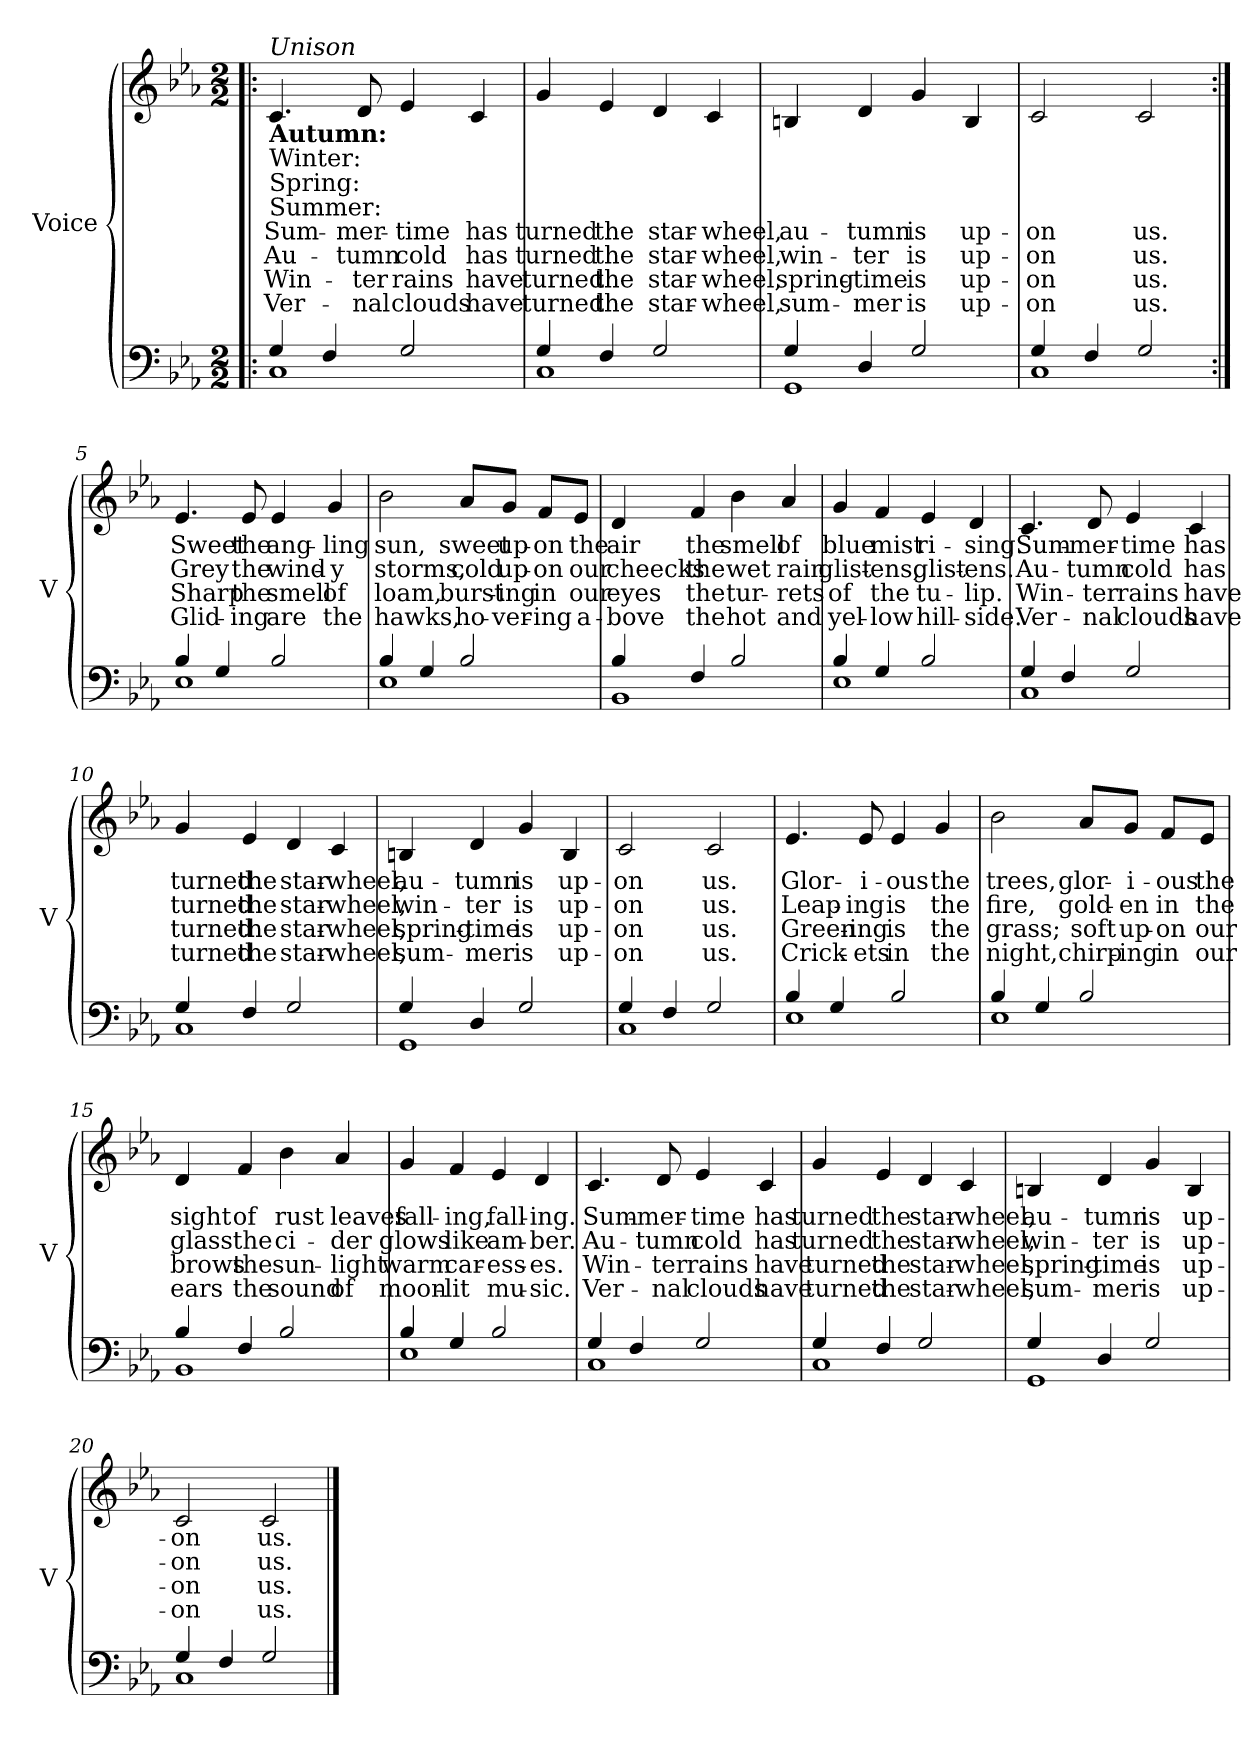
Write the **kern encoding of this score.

**kern	**kern	**text	**text	**text	**text
*part2	*part1	*part1	*part1	*part1	*part1
*staff2	*staff1	*staff1	*staff1	*staff1	*staff1
*I"Voice	*I"Voice	*	*	*	*
*I'V	*I'V	*	*	*	*
*clefF4	*clefG2	*	*	*	*
*k[b-e-a-]	*k[b-e-a-]	*	*	*	*
*M2/2	*M2/2	*	*	*	*
*MM160	*MM160	*	*	*	*
=1!|:	=1!|:	=1!|:	=1!|:	=1!|:	=1!|:
*^	*	*	*	*	*
!	!	!LO:TX:a:i:t=Unison	!	!	!	!
!	!	!LO:TX:b:B:t=Autumn&colon;	!	!	!	!
!	!	!LO:TX:b:t=Winter&colon;	!	!	!	!
!	!	!LO:TX:b:t=Spring&colon;	!	!	!	!
!	!	!LO:TX:b:t=Summer&colon;	!	!	!	!
!	!	!	!LO:LY:b	!LO:LY:b	!LO:LY:b	!LO:LY:b
4G/	1C	4.c/	Sum-	Au-	Win-	Ver-
4F/	.	.	.	.	.	.
!	!	!	!LO:LY:b	!LO:LY:b	!LO:LY:b	!LO:LY:b
.	.	8d/	-mer-	-tumn	-ter	-nal
!	!	!	!LO:LY:b	!LO:LY:b	!LO:LY:b	!LO:LY:b
2G/	.	4e-/	-time	cold	rains	clouds
!	!	!	!LO:LY:b	!LO:LY:b	!LO:LY:b	!LO:LY:b
.	.	4c/	has	has	have	have
=2	=2	=2	=2	=2	=2	=2
!	!	!	!LO:LY:b	!LO:LY:b	!LO:LY:b	!LO:LY:b
4G/	1C	4g/	turned	turned	turned	turned
!	!	!	!LO:LY:b	!LO:LY:b	!LO:LY:b	!LO:LY:b
4F/	.	4e-/	the	the	the	the
!	!	!	!LO:LY:b	!LO:LY:b	!LO:LY:b	!LO:LY:b
2G/	.	4d/	star-	star-	star-	star-
!	!	!	!LO:LY:b	!LO:LY:b	!LO:LY:b	!LO:LY:b
.	.	4c/	-wheel,	-wheel,	-wheel,	-wheel,
=3	=3	=3	=3	=3	=3	=3
!	!	!	!LO:LY:b	!LO:LY:b	!LO:LY:b	!LO:LY:b
4G/	1GG	4Bn/	au-	win-	spring-	sum-
!	!	!	!LO:LY:b	!LO:LY:b	!LO:LY:b	!LO:LY:b
4D/	.	4d/	-tumn	-ter	-time	-mer
!	!	!	!LO:LY:b	!LO:LY:b	!LO:LY:b	!LO:LY:b
2G/	.	4g/	is	is	is	is
!	!	!	!LO:LY:b	!LO:LY:b	!LO:LY:b	!LO:LY:b
.	.	4B/	up-	up-	up-	up-
!!LO:LB:g=z
=4	=4	=4	=4	=4	=4	=4
!	!	!	!LO:LY:b	!LO:LY:b	!LO:LY:b	!LO:LY:b
4G/	1C	2c/	-on	-on	-on	-on
4F/	.	.	.	.	.	.
!	!	!	!LO:LY:b	!LO:LY:b	!LO:LY:b	!LO:LY:b
2G/	.	2c/	us.	us.	us.	us.
=5:|!	=5:|!	=5:|!	=5:|!	=5:|!	=5:|!	=5:|!
!	!	!	!LO:LY:b	!LO:LY:b	!LO:LY:b	!LO:LY:b
4B-/	1E-	4.e-/	Sweet	Grey	Sharp	Glid-
4G/	.	.	.	.	.	.
!	!	!	!LO:LY:b	!LO:LY:b	!LO:LY:b	!LO:LY:b
.	.	8e-/	the	the	the	-ing
!	!	!	!LO:LY:b	!LO:LY:b	!LO:LY:b	!LO:LY:b
2B-/	.	4e-/	ang-	wind-	smell	are
!	!	!	!LO:LY:b	!LO:LY:b	!LO:LY:b	!LO:LY:b
.	.	4g/	-ling	-y	of	the
=6	=6	=6	=6	=6	=6	=6
!	!	!	!LO:LY:b	!LO:LY:b	!LO:LY:b	!LO:LY:b
4B-/	1E-	2b-\	sun,	storms,	loam,	hawks,
4G/	.	.	.	.	.	.
!	!	!	!LO:LY:b	!LO:LY:b	!LO:LY:b	!LO:LY:b
2B-/	.	8a-/L	sweet	cold	burst-	ho-
!	!	!	!LO:LY:b	!LO:LY:b	!LO:LY:b	!LO:LY:b
.	.	8g/J	up-	up-	-ing	-ver-
!	!	!	!LO:LY:b	!LO:LY:b	!LO:LY:b	!LO:LY:b
.	.	8f/L	-on	-on	in	-ing
!	!	!	!LO:LY:b	!LO:LY:b	!LO:LY:b	!LO:LY:b
.	.	8e-/J	the	our	our	a-
!!LO:LB:g=z
=7	=7	=7	=7	=7	=7	=7
!	!	!	!LO:LY:b	!LO:LY:b	!LO:LY:b	!LO:LY:b
4B-/	1BB-	4d/	air	cheecks	eyes	-bove
!	!	!	!LO:LY:b	!LO:LY:b	!LO:LY:b	!LO:LY:b
4F/	.	4f/	the	the	the	the
!	!	!	!LO:LY:b	!LO:LY:b	!LO:LY:b	!LO:LY:b
2B-/	.	4b-\	smell	wet	tur-	hot
!	!	!	!LO:LY:b	!LO:LY:b	!LO:LY:b	!LO:LY:b
.	.	4a-/	of	rain	-rets	and
=8	=8	=8	=8	=8	=8	=8
!	!	!	!LO:LY:b	!LO:LY:b	!LO:LY:b	!LO:LY:b
4B-/	1E-	4g/	blue	glist-	of	yel-
!	!	!	!LO:LY:b	!LO:LY:b	!LO:LY:b	!LO:LY:b
4G/	.	4f/	mist	-ens,	the	-low
!	!	!	!LO:LY:b	!LO:LY:b	!LO:LY:b	!LO:LY:b
2B-/	.	4e-/	ri-	glist-	tu-	hill-
!	!	!	!LO:LY:b	!LO:LY:b	!LO:LY:b	!LO:LY:b
.	.	4d/	-sing.	-ens.	-lip.	-side.
=9	=9	=9	=9	=9	=9	=9
!	!	!	!LO:LY:b	!LO:LY:b	!LO:LY:b	!LO:LY:b
4G/	1C	4.c/	Sum-	Au-	Win-	Ver-
4F/	.	.	.	.	.	.
!	!	!	!LO:LY:b	!LO:LY:b	!LO:LY:b	!LO:LY:b
.	.	8d/	-mer-	-tumn	-ter	-nal
!	!	!	!LO:LY:b	!LO:LY:b	!LO:LY:b	!LO:LY:b
2G/	.	4e-/	-time	cold	rains	clouds
!	!	!	!LO:LY:b	!LO:LY:b	!LO:LY:b	!LO:LY:b
.	.	4c/	has	has	have	have
!!LO:PB:g=z
=10	=10	=10	=10	=10	=10	=10
!	!	!	!LO:LY:b	!LO:LY:b	!LO:LY:b	!LO:LY:b
4G/	1C	4g/	turned	turned	turned	turned
!	!	!	!LO:LY:b	!LO:LY:b	!LO:LY:b	!LO:LY:b
4F/	.	4e-/	the	the	the	the
!	!	!	!LO:LY:b	!LO:LY:b	!LO:LY:b	!LO:LY:b
2G/	.	4d/	star-	star-	star-	star-
!	!	!	!LO:LY:b	!LO:LY:b	!LO:LY:b	!LO:LY:b
.	.	4c/	-wheel,	-wheel,	-wheel,	-wheel,
=11	=11	=11	=11	=11	=11	=11
!	!	!	!LO:LY:b	!LO:LY:b	!LO:LY:b	!LO:LY:b
4G/	1GG	4Bn/	au-	win-	spring-	sum-
!	!	!	!LO:LY:b	!LO:LY:b	!LO:LY:b	!LO:LY:b
4D/	.	4d/	-tumn	-ter	-time	-mer
!	!	!	!LO:LY:b	!LO:LY:b	!LO:LY:b	!LO:LY:b
2G/	.	4g/	is	is	is	is
!	!	!	!LO:LY:b	!LO:LY:b	!LO:LY:b	!LO:LY:b
.	.	4B/	up-	up-	up-	up-
=12	=12	=12	=12	=12	=12	=12
!	!	!	!LO:LY:b	!LO:LY:b	!LO:LY:b	!LO:LY:b
4G/	1C	2c/	-on	-on	-on	-on
4F/	.	.	.	.	.	.
!	!	!	!LO:LY:b	!LO:LY:b	!LO:LY:b	!LO:LY:b
2G/	.	2c/	us.	us.	us.	us.
=13	=13	=13	=13	=13	=13	=13
!	!	!	!LO:LY:b	!LO:LY:b	!LO:LY:b	!LO:LY:b
4B-/	1E-	4.e-/	Glor-	Leap-	Green-	Crick-
4G/	.	.	.	.	.	.
!	!	!	!LO:LY:b	!LO:LY:b	!LO:LY:b	!LO:LY:b
.	.	8e-/	-i-	-ing	-ing	-ets
!	!	!	!LO:LY:b	!LO:LY:b	!LO:LY:b	!LO:LY:b
2B-/	.	4e-/	-ous	is	is	in
!	!	!	!LO:LY:b	!LO:LY:b	!LO:LY:b	!LO:LY:b
.	.	4g/	the	the	the	the
!!LO:LB:g=z
=14	=14	=14	=14	=14	=14	=14
!	!	!	!LO:LY:b	!LO:LY:b	!LO:LY:b	!LO:LY:b
4B-/	1E-	2b-\	trees,	fire,	grass;	night,
4G/	.	.	.	.	.	.
!	!	!	!LO:LY:b	!LO:LY:b	!LO:LY:b	!LO:LY:b
2B-/	.	8a-/L	glor-	gold-	soft	chirp-
!	!	!	!LO:LY:b	!LO:LY:b	!LO:LY:b	!LO:LY:b
.	.	8g/J	-i-	-en	up-	-ing
!	!	!	!LO:LY:b	!LO:LY:b	!LO:LY:b	!LO:LY:b
.	.	8f/L	-ous	in	-on	in
!	!	!	!LO:LY:b	!LO:LY:b	!LO:LY:b	!LO:LY:b
.	.	8e-/J	the	the	our	our
=15	=15	=15	=15	=15	=15	=15
!	!	!	!LO:LY:b	!LO:LY:b	!LO:LY:b	!LO:LY:b
4B-/	1BB-	4d/	sight	glass	brows	ears
!	!	!	!LO:LY:b	!LO:LY:b	!LO:LY:b	!LO:LY:b
4F/	.	4f/	of	the	the	the
!	!	!	!LO:LY:b	!LO:LY:b	!LO:LY:b	!LO:LY:b
2B-/	.	4b-\	rust	ci-	sun-	sound
!	!	!	!LO:LY:b	!LO:LY:b	!LO:LY:b	!LO:LY:b
.	.	4a-/	leaves	-der	-light	of
=16	=16	=16	=16	=16	=16	=16
!	!	!	!LO:LY:b	!LO:LY:b	!LO:LY:b	!LO:LY:b
4B-/	1E-	4g/	fall-	glows	warm	moon-
!	!	!	!LO:LY:b	!LO:LY:b	!LO:LY:b	!LO:LY:b
4G/	.	4f/	-ing,	like	car-	-lit
!	!	!	!LO:LY:b	!LO:LY:b	!LO:LY:b	!LO:LY:b
2B-/	.	4e-/	fall-	am-	-ess-	mu-
!	!	!	!LO:LY:b	!LO:LY:b	!LO:LY:b	!LO:LY:b
.	.	4d/	-ing.	-ber.	-es.	-sic.
!!LO:LB:g=z
=17	=17	=17	=17	=17	=17	=17
!	!	!	!LO:LY:b	!LO:LY:b	!LO:LY:b	!LO:LY:b
4G/	1C	4.c/	Sum-	Au-	Win-	Ver-
4F/	.	.	.	.	.	.
!	!	!	!LO:LY:b	!LO:LY:b	!LO:LY:b	!LO:LY:b
.	.	8d/	-mer-	-tumn	-ter	-nal
!	!	!	!LO:LY:b	!LO:LY:b	!LO:LY:b	!LO:LY:b
2G/	.	4e-/	-time	cold	rains	clouds
!	!	!	!LO:LY:b	!LO:LY:b	!LO:LY:b	!LO:LY:b
.	.	4c/	has	has	have	have
=18	=18	=18	=18	=18	=18	=18
!	!	!	!LO:LY:b	!LO:LY:b	!LO:LY:b	!LO:LY:b
4G/	1C	4g/	turned	turned	turned	turned
!	!	!	!LO:LY:b	!LO:LY:b	!LO:LY:b	!LO:LY:b
4F/	.	4e-/	the	the	the	the
!	!	!	!LO:LY:b	!LO:LY:b	!LO:LY:b	!LO:LY:b
2G/	.	4d/	star-	star-	star-	star-
!	!	!	!LO:LY:b	!LO:LY:b	!LO:LY:b	!LO:LY:b
.	.	4c/	-wheel,	-wheel,	-wheel,	-wheel,
=19	=19	=19	=19	=19	=19	=19
!	!	!	!LO:LY:b	!LO:LY:b	!LO:LY:b	!LO:LY:b
4G/	1GG	4Bn/	au-	win-	spring-	sum-
!	!	!	!LO:LY:b	!LO:LY:b	!LO:LY:b	!LO:LY:b
4D/	.	4d/	-tumn	-ter	-time	-mer
!	!	!	!LO:LY:b	!LO:LY:b	!LO:LY:b	!LO:LY:b
2G/	.	4g/	is	is	is	is
!	!	!	!LO:LY:b	!LO:LY:b	!LO:LY:b	!LO:LY:b
.	.	4B/	up-	up-	up-	up-
=20	=20	=20	=20	=20	=20	=20
!	!	!	!LO:LY:b	!LO:LY:b	!LO:LY:b	!LO:LY:b
4G/	1C	2c/	-on	-on	-on	-on
4F/	.	.	.	.	.	.
!	!	!	!LO:LY:b	!LO:LY:b	!LO:LY:b	!LO:LY:b
2G/	.	2c/	us.	us.	us.	us.
*v	*v	*	*	*	*	*
==	==	==	==	==	==
*-	*-	*-	*-	*-	*-
